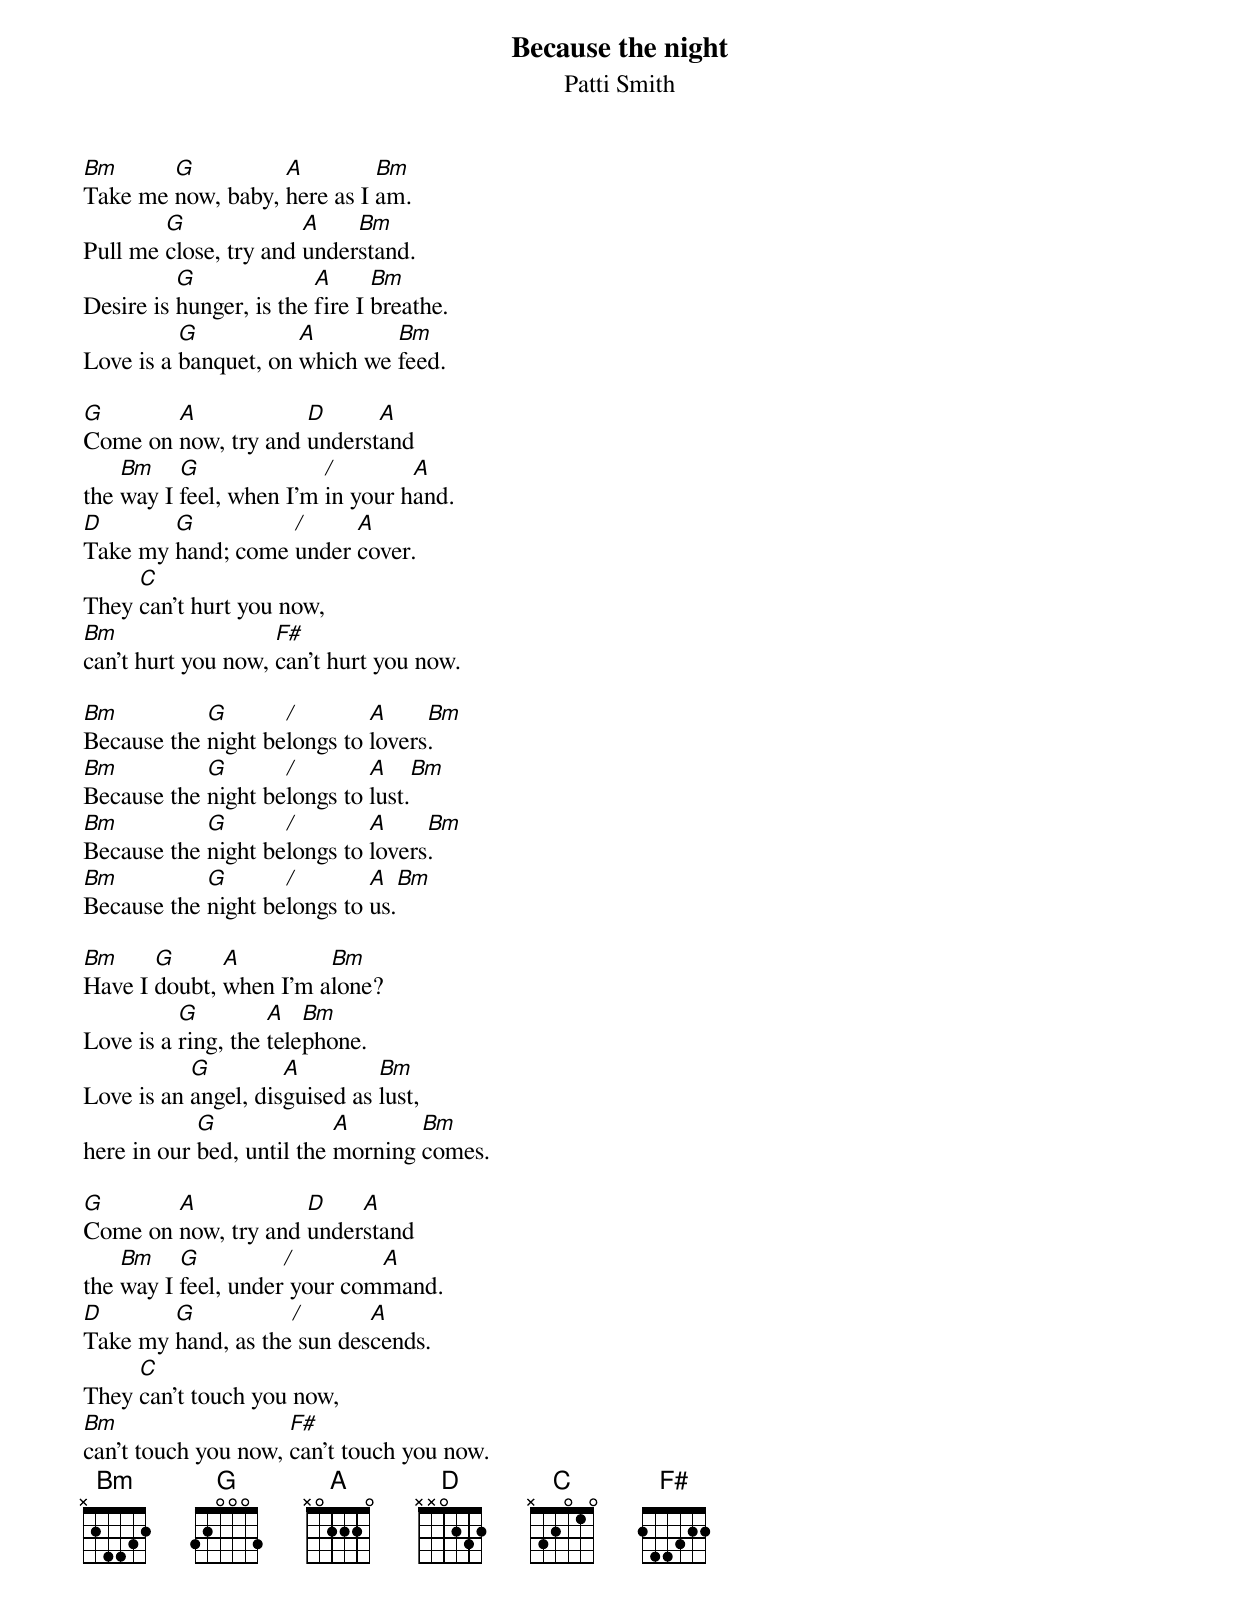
Because the night
Patti Smith

Bm      G          A         Bm
Take me now, baby, here as I am.
        G              A    Bm
Pull me close, try and understand.
          G              A      Bm
Desire is hunger, is the fire I breathe.
          G           A        Bm
Love is a banquet, on which we feed.

G       A            D      A
Come on now, try and understand
    Bm    G              /        A
the way I feel, when I'm in your hand.
D       G          /     A
Take my hand; come under cover.
     C
They can't hurt you now,
Bm                  F#
can't hurt you now, can't hurt you now.

Bm          G       /        A     Bm
Because the night belongs to lovers.
Bm          G       /        A     Bm
Because the night belongs to lust.
Bm          G       /        A     Bm
Because the night belongs to lovers.
Bm          G       /        A     Bm
Because the night belongs to us.

Bm     G      A         Bm
Have I doubt, when I'm alone?
          G         A   Bm
Love is a ring, the telephone.
           G         A         Bm
Love is an angel, disguised as lust,
            G              A       Bm
here in our bed, until the morning comes.

G       A            D    A
Come on now, try and understand
    Bm    G          /        A
the way I feel, under your command.
D       G           /       A
Take my hand, as the sun descends.
     C
They can't touch you now,
Bm                   F#
can't touch you now, can't touch you now.
